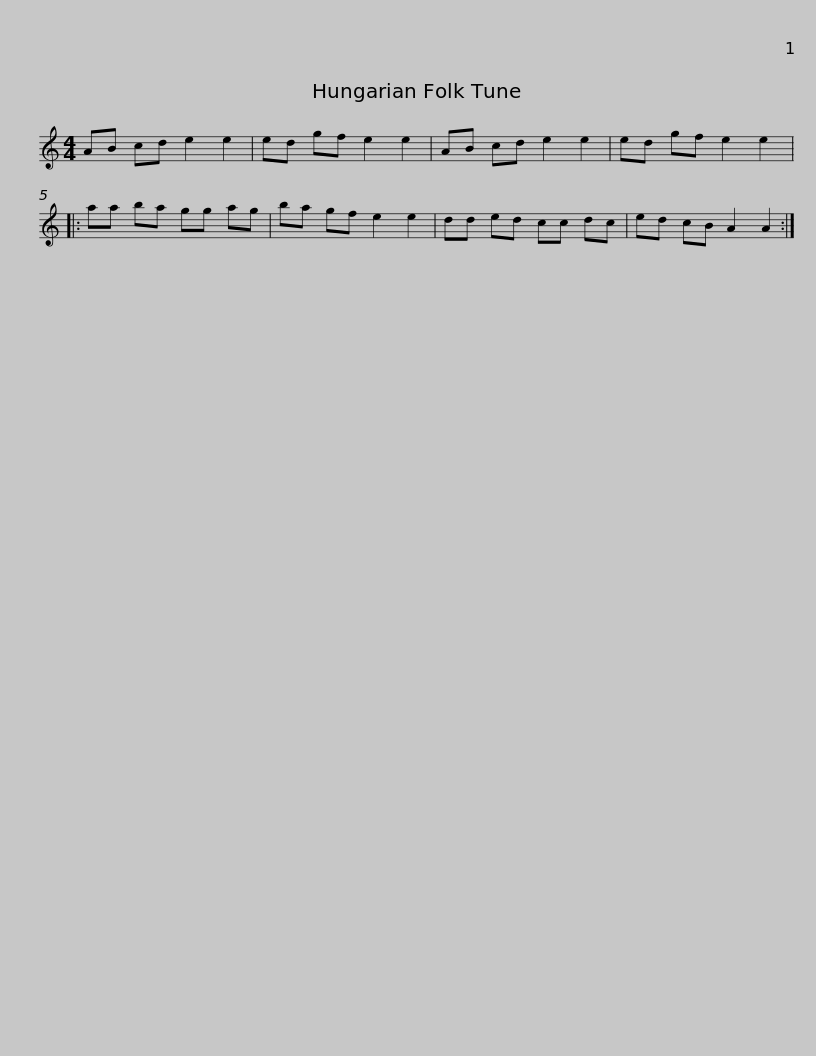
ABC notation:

X:1
L:1/8
M:4/4
I:linebreak $
K:C
V:1 treble
V:1
 AB cd e2 e2 | ed gf e2 e2 | AB cd e2 e2 | ed gf e2 e2 |: aa ba gg ag | %5
 ba gf e2 e2 |$ dd ed cc dc | ed cB A2 A2 :| %8
